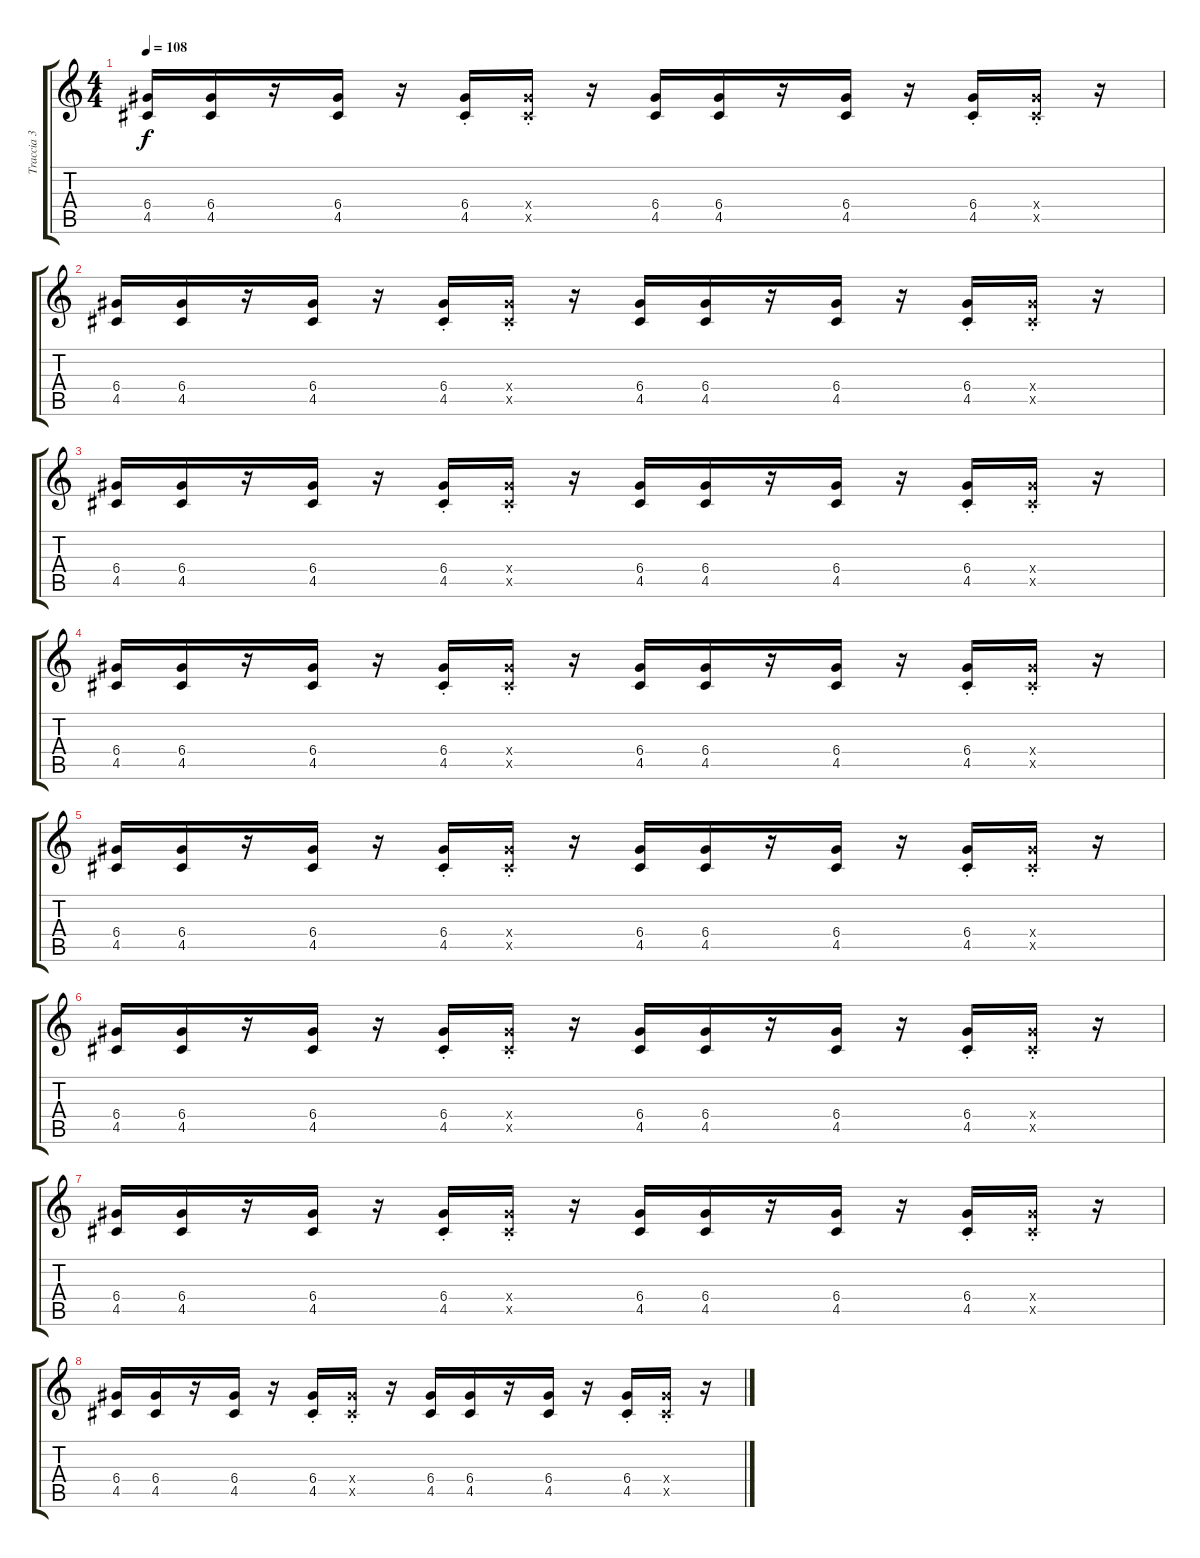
\track ("Traccia 3" "Traccia 3") {instrument acousticguitarsteel}
\staff {score tabs}
\tuning (E4 B3 G3 D3 A2 E2) {hide}
\ts (4 4)
\tempo 108
\clef g2
\ks c
(6.4 4.5).16{dy f} (6.4 4.5).16 r.16 (6.4 4.5).16 r.16 (6.4{st} 4.5{st}).16 (6.4{st x} 4.5{st x}).16 r.16 (6.4 4.5).16 (6.4 4.5).16 r.16 (6.4 4.5).16 r.16 (6.4{st} 4.5{st}).16 (6.4{st x} 4.5{st x}).16 r.16 |
(6.4 4.5).16 (6.4 4.5).16 r.16 (6.4 4.5).16 r.16 (6.4{st} 4.5{st}).16 (6.4{st x} 4.5{st x}).16 r.16 (6.4 4.5).16 (6.4 4.5).16 r.16 (6.4 4.5).16 r.16 (6.4{st} 4.5{st}).16 (6.4{st x} 4.5{st x}).16 r.16 |
(6.4 4.5).16 (6.4 4.5).16 r.16 (6.4 4.5).16 r.16 (6.4{st} 4.5{st}).16 (6.4{st x} 4.5{st x}).16 r.16 (6.4 4.5).16 (6.4 4.5).16 r.16 (6.4 4.5).16 r.16 (6.4{st} 4.5{st}).16 (6.4{st x} 4.5{st x}).16 r.16 |
(6.4 4.5).16 (6.4 4.5).16 r.16 (6.4 4.5).16 r.16 (6.4{st} 4.5{st}).16 (6.4{st x} 4.5{st x}).16 r.16 (6.4 4.5).16 (6.4 4.5).16 r.16 (6.4 4.5).16 r.16 (6.4{st} 4.5{st}).16 (6.4{st x} 4.5{st x}).16 r.16 |
(6.4 4.5).16 (6.4 4.5).16 r.16 (6.4 4.5).16 r.16 (6.4{st} 4.5{st}).16 (6.4{st x} 4.5{st x}).16 r.16 (6.4 4.5).16 (6.4 4.5).16 r.16 (6.4 4.5).16 r.16 (6.4{st} 4.5{st}).16 (6.4{st x} 4.5{st x}).16 r.16 |
(6.4 4.5).16 (6.4 4.5).16 r.16 (6.4 4.5).16 r.16 (6.4{st} 4.5{st}).16 (6.4{st x} 4.5{st x}).16 r.16 (6.4 4.5).16 (6.4 4.5).16 r.16 (6.4 4.5).16 r.16 (6.4{st} 4.5{st}).16 (6.4{st x} 4.5{st x}).16 r.16 |
(6.4 4.5).16 (6.4 4.5).16 r.16 (6.4 4.5).16 r.16 (6.4{st} 4.5{st}).16 (6.4{st x} 4.5{st x}).16 r.16 (6.4 4.5).16 (6.4 4.5).16 r.16 (6.4 4.5).16 r.16 (6.4{st} 4.5{st}).16 (6.4{st x} 4.5{st x}).16 r.16 |
(6.4 4.5).16 (6.4 4.5).16 r.16 (6.4 4.5).16 r.16 (6.4{st} 4.5{st}).16 (6.4{st x} 4.5{st x}).16 r.16 (6.4 4.5).16 (6.4 4.5).16 r.16 (6.4 4.5).16 r.16 (6.4{st} 4.5{st}).16 (6.4{st x} 4.5{st x}).16 r.16
